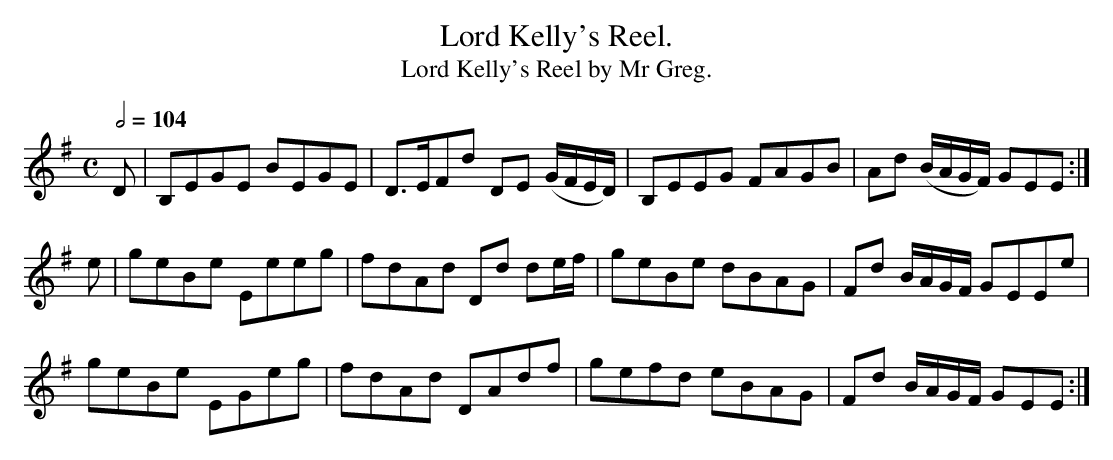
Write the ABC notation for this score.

X:1
T:Lord Kelly's Reel.
T:Lord Kelly's Reel by Mr Greg.
M:C
L:1/8
Q:1/2=104
K:E minor
D|B,EGE BEGE|D>EFd DE (G/F/E/D/)|B,EEG FAGB|Ad (B/A/G/F/) GE`E:|
e|ge`Be Eeeg|fd`Ad Dd  de/f/    |geBe  dBAG|Fd  B/A/G/F/  GE`Ee|
  ge`Be EGeg|fd`Ad DA``df       |gefd  eBAG|Fd  B/A/G/F/  GE`E:|
